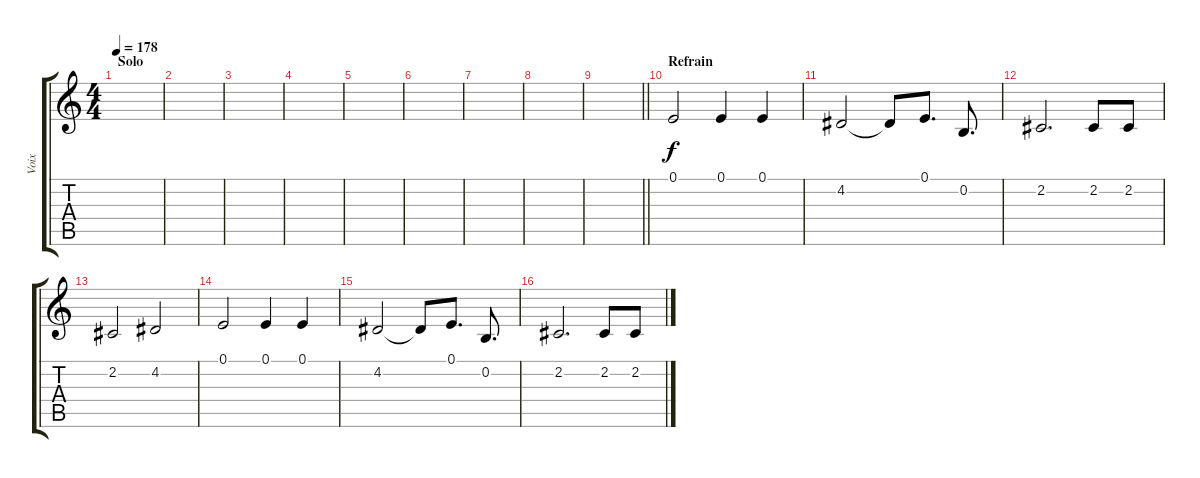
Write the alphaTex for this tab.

\track ("Voix" "Voix") {instrument englishhorn}
\staff {score tabs}
\tuning (E4 B3 G3 D3 A2 E2) {hide}
\ts (4 4)
\section ("" "Solo")
\tempo 178
\clef g2
\ks c
|
|
|
|
|
|
|
|
\barLineRight lightlight
|
\section ("" "Refrain")
0.1.2 0.1.4 0.1.4 |
4.2.2 4.2{t}.8 0.1.8{d} 0.2.8{d} |
2.2.2{d} 2.2.8 2.2.8 |
2.2.2 4.2.2 |
0.1.2 0.1.4 0.1.4 |
4.2.2 4.2{t}.8 0.1.8{d} 0.2.8{d} |
2.2.2{d} 2.2.8 2.2.8
